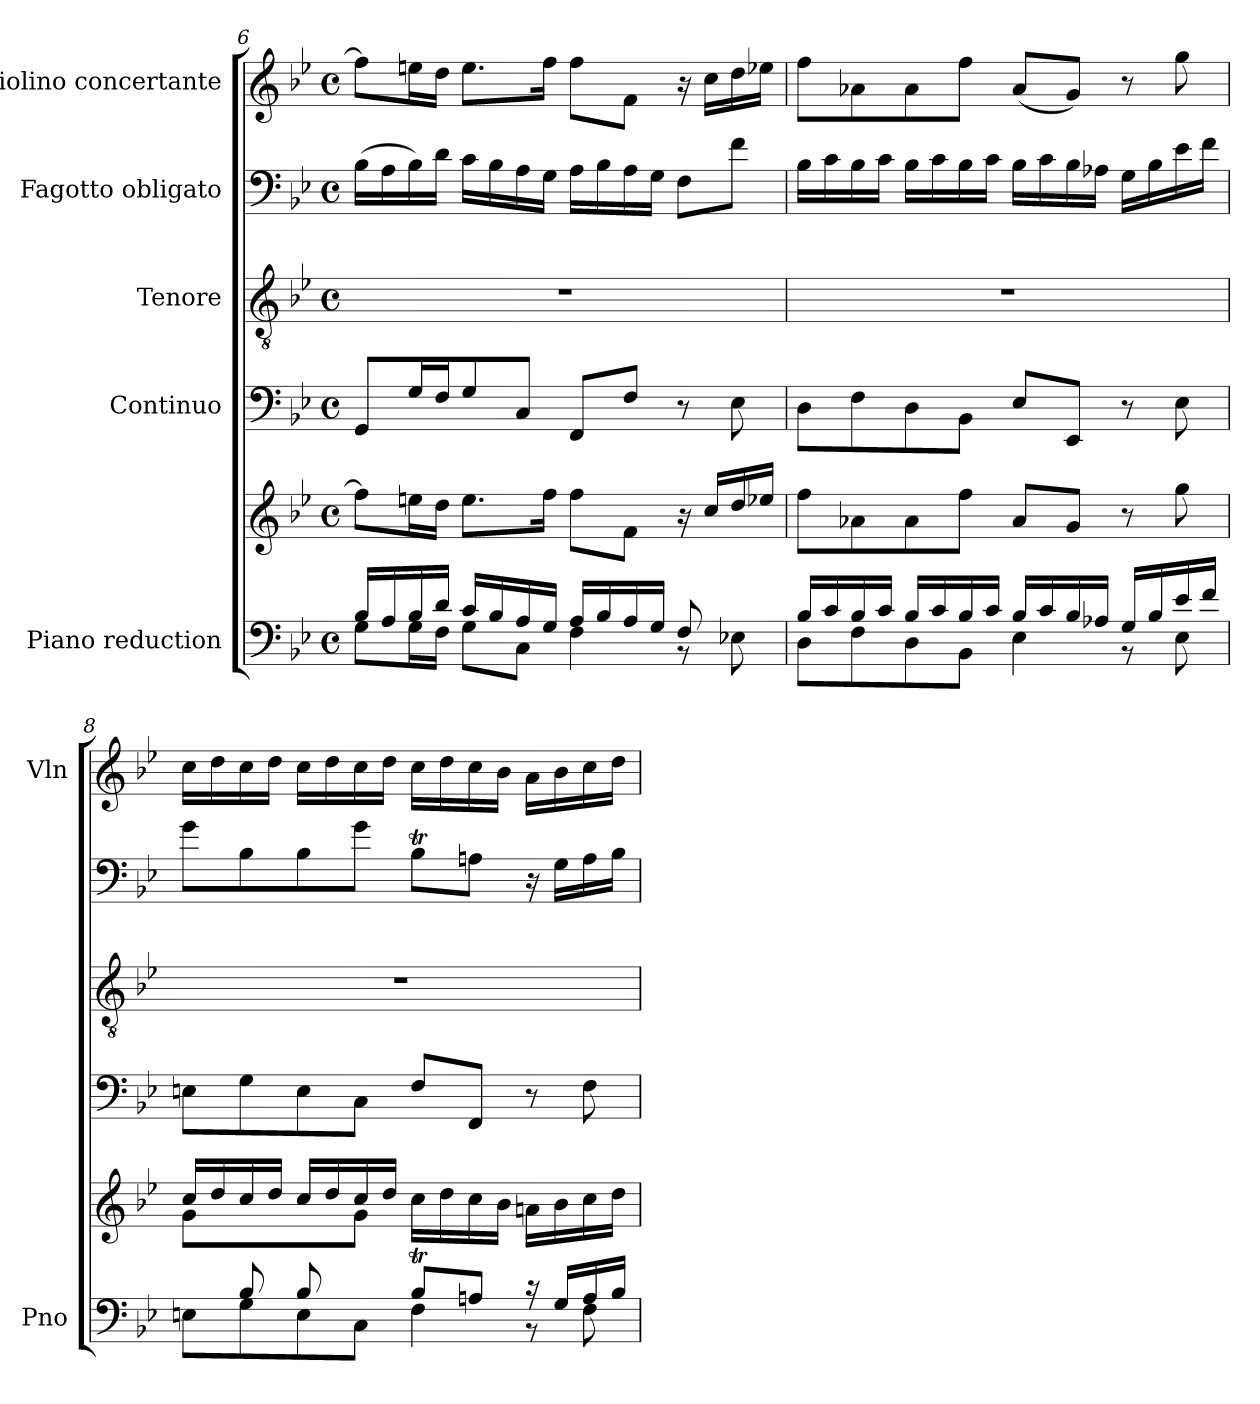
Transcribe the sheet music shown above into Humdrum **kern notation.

**kern	**kern	**kern	**kern	**kern	**kern
*part5	*part5	*part4	*part3	*part2	*part1
*staff6	*staff5	*staff4	*staff3	*staff2	*staff1
*I"Piano reduction	*	*I"Continuo	*I"Tenore	*I"Fagotto obligato	*I"Violino concertante
*I'Pno	*	*	*	*	*I'Vln
!!LO:PB:g=z
*clefF4	*clefG2	*clefF4	*clefGv2	*clefF4	*clefG2
*k[b-e-]	*k[b-e-]	*k[b-e-]	*k[b-e-]	*k[b-e-]	*k[b-e-]
*M4/4	*M4/4	*M4/4	*M4/4	*M4/4	*M4/4
*met(c)	*met(c)	*met(c)	*met(c)	*met(c)	*met(c)
=6	=6	=6	=6	=6	=6
*^	*^	*	*	*	*
16B-/LL	8G\L	8ff\L]	2..ryy	8GG/L	1r	(>16B-\LL	8ff\L]
16A/	.	.	.	.	.	16A\	.
16B-/	16G\L	16een\L	.	16G/L	.	16B-\)	16een\L
16d/JJ	16F\JJ	16dd\JJ	.	16F/J	.	16d\JJ	16dd\JJ
16c/LL	8G\L	8.ee\L	.	8G/	.	16c\LL	8.ee\L
16B-/	.	.	.	.	.	16B-\	.
16A/	8C\J	.	.	8C/J	.	16A\	.
16G/JJ	.	16ff\Jk	.	.	.	16G\JJ	16ff\Jk
16A/LL	4F\	8ff\L	.	8FF/L	.	16A\LL	8ff\L
16B-/	.	.	.	.	.	16B-\	.
16A/	.	8f\J	.	8F/J	.	16A\	8f\J
16G/JJ	.	.	.	.	.	16G\JJ	.
8F/L	8r	16r	.	8r	.	8F\L	16r
.	.	16cc/LL	.	.	.	.	16cc\LL
8ryy	8E-X\	16dd/	8f\J	8E-\	.	8f\J	16dd\
.	.	16ee-X/JJ	.	.	.	.	16ee-X\JJ
*	*	*v	*v	*	*	*	*
=7	=7	=7	=7	=7	=7	=7
16B-/LL	8D\L	8ff\L	8D\L	1r	16B-\LL	8ff\L
16c/	.	.	.	.	16c\	.
16B-/	8F\	8a-X\	8F\	.	16B-\	8a-X\
16c/JJ	.	.	.	.	16c\JJ	.
16B-/LL	8D\	8a-\	8D\	.	16B-\LL	8a-\
16c/	.	.	.	.	16c\	.
16B-/	8BB-\J	8ff\J	8BB-\J	.	16B-\	8ff\J
16c/JJ	.	.	.	.	16c\JJ	.
16B-/LL	4E-\	8a-/L	8E-/L	.	16B-\LL	(<8a-/L
16c/	.	.	.	.	16c\	.
16B-/	.	8g/J	8EE-/J	.	16B-\	8g/J)
16A-X/JJ	.	.	.	.	16A-X\JJ	.
16G/LL	8r	8r	8r	.	16G\LL	8r
16B-/	.	.	.	.	16B-\	.
16e-/	8E-\	8gg\	8E-\	.	16e-\	8gg\
16f/JJ	.	.	.	.	16f\JJ	.
=8	=8	=8	=8	=8	=8	=8
*	*	*^	*	*	*	*
8ryy	8En\L	16cc/LL	8g\L	8En\L	1r	8g\L	16cc\LL
.	.	16dd/	.	.	.	.	16dd\
8B-/	8G\	16cc/	4ryy	8G\	.	8B-\	16cc\
.	.	16dd/JJ	.	.	.	.	16dd\JJ
8B-/	8E\	16cc/LL	.	8E\	.	8B-\	16cc\LL
.	.	16dd/	.	.	.	.	16dd\
8ryy	8C\J	16cc/	8g\J	8C\J	.	8g\J	16cc\
.	.	16dd/JJ	.	.	.	.	16dd\JJ
8B-T/L	4F\	16cc\LL	2ryy	8F/L	.	8B-T\L	16cc\LL
.	.	16dd\	.	.	.	.	16dd\
8An/J	.	16cc\	.	8FF/J	.	8An\J	16cc\
.	.	16b-\JJ	.	.	.	.	16b-\JJ
16r	8r	16an\LL	.	8r	.	16r	16a\LL
16G/LL	.	16b-\	.	.	.	16G\LL	16b-\
16A/	8F\	16cc\	.	8F\	.	16A\	16cc\
16B-/JJ	.	16dd\JJ	.	.	.	16B-\JJ	16dd\JJ
*v	*v	*	*	*	*	*	*
*	*v	*v	*	*	*	*
=	=	=	=	=	=
*-	*-	*-	*-	*-	*-
